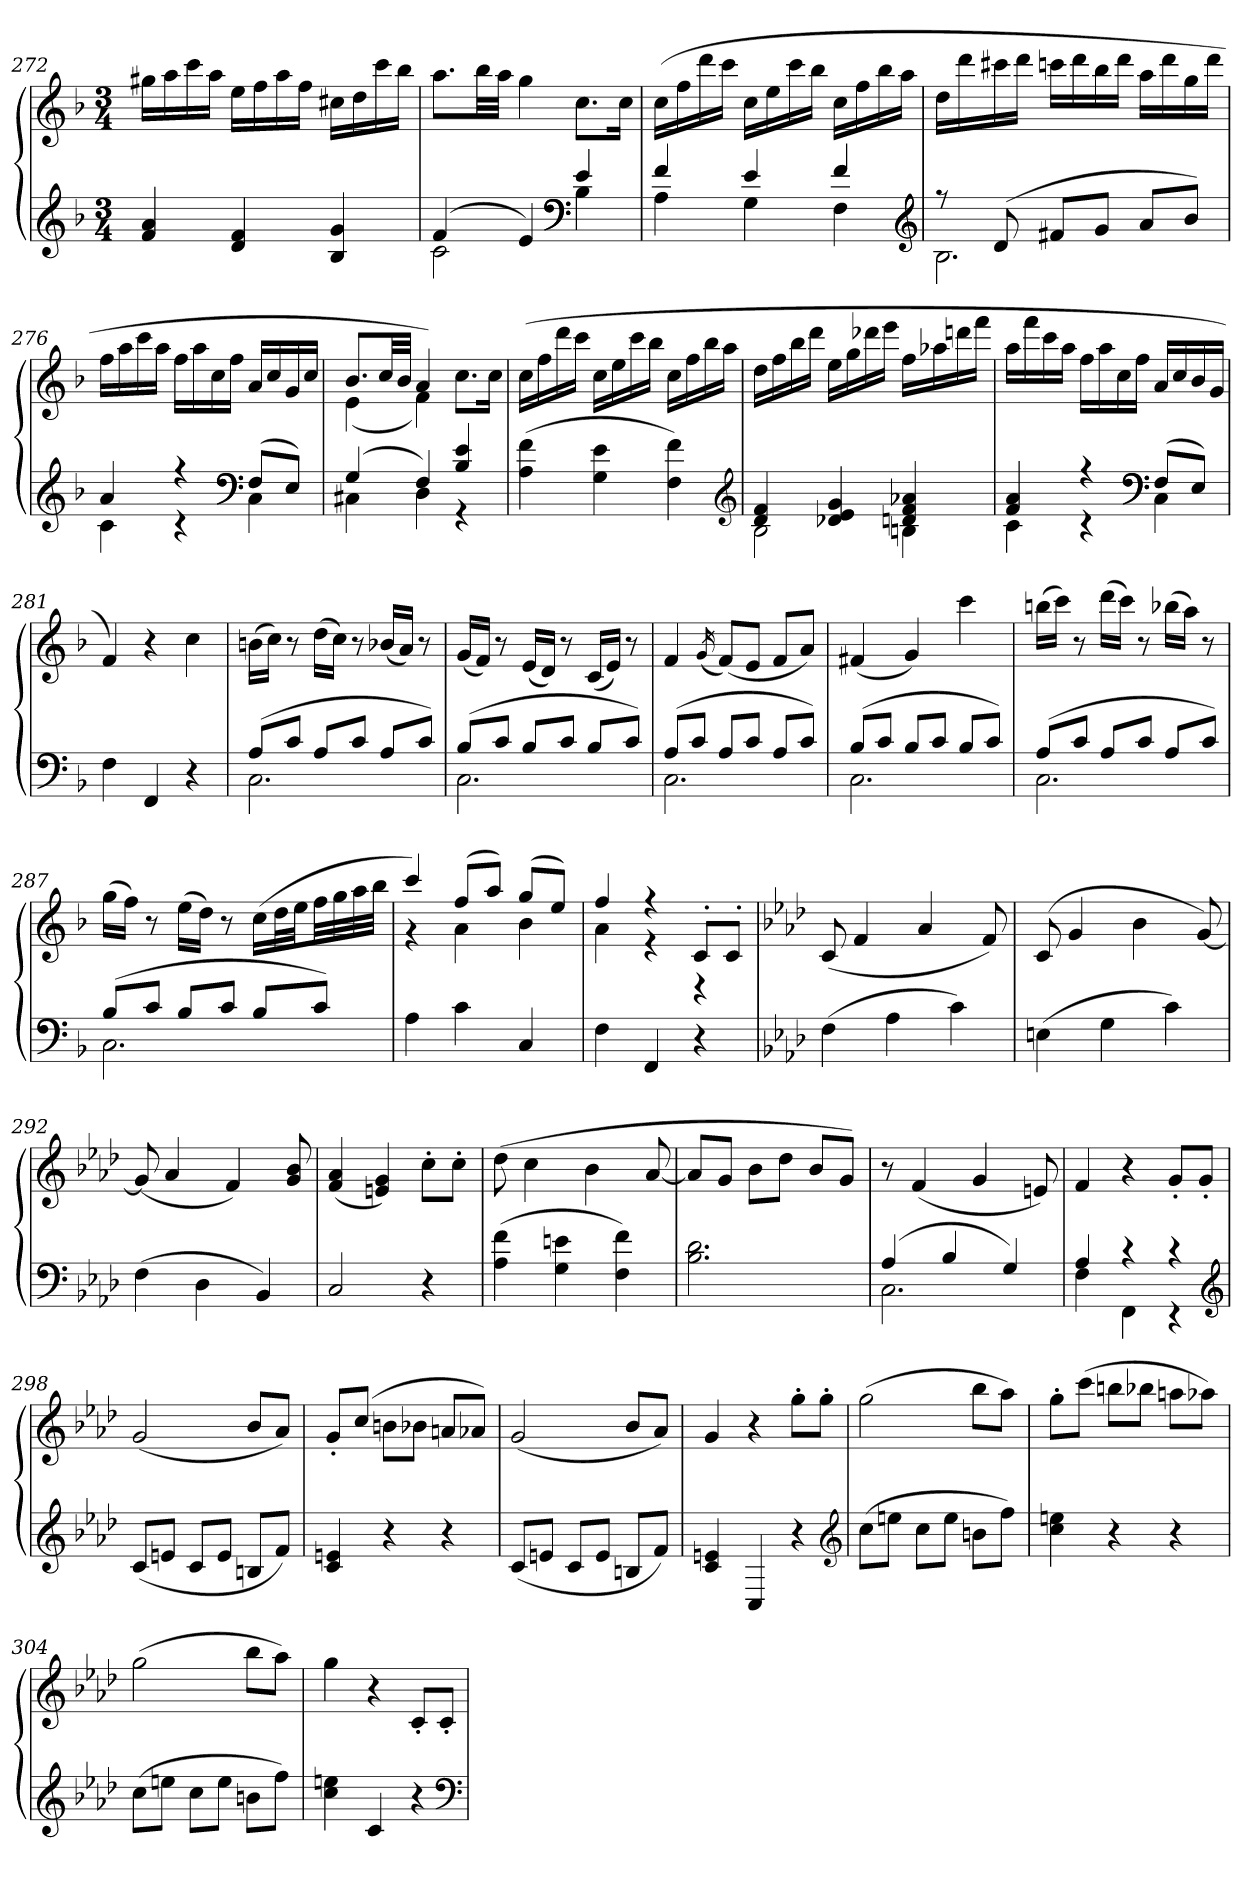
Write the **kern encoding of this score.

**kern	**kern
*part1	*part1
*staff2	*staff1
*clefG2	*clefG2
*k[b-]	*k[b-]
*M3/4	*M3/4
=272	=272
4f 4a	16gg#XLL
.	16aa
.	16ccc
.	16aaJJ
4d 4f	16eeLL
.	16ff
.	16aa
.	16ffJJ
4B- 4g	16cc#XLL
.	16dd
.	16ccc
.	16bb-JJ
=273	=273
*^	*
(4f	2c	8.aaL
.	.	32bb-LL
.	.	32aaJJJ
4e)	.	4gg
*clefF4	*	*
4e	4B-	8.ccL
.	.	16ccJk
=274	=274	=274
4f	4A	(16ccLL
.	.	16ff
.	.	16ddd
.	.	16cccJJ
4e	4G	16ccLL
.	.	16ee
.	.	16ccc
.	.	16bb-JJ
4f	4F	16ccLL
.	.	16ff
.	.	16bb-
.	.	16aaJJ
*clefG2	*	*
=275	=275	=275
8r	2.B-	16ddLL
.	.	16ddd
(8d	.	16ccc#X
.	.	16dddJJ
8f#XL	.	16cccnLL
.	.	16ddd
8gJ	.	16bb-
.	.	16dddJJ
8aL	.	16aaLL
.	.	16ddd
8b-J)	.	16gg
.	.	16dddJJ
=276	=276	=276
4a	4c	16ffLL
.	.	16aa
.	.	16ccc
.	.	16aaJJ
4r	4r	16ffLL
.	.	16aa
.	.	16cc
.	.	16ffJJ
*clefF4	*	*
(8FL	4C	16aLL
.	.	16cc
8EJ)	.	16g
.	.	16ccJJ
=277	=277	=277
*	*	*^
(4G	4C#X	8.b-L	(4e
.	.	32ccLL	.
.	.	32b-JJJ	.
4F)	4D	4a)	4f)
4B- 4e	4r	8.ccL	4ryy
.	.	16ccJk	.
*v	*v	*	*
*	*v	*v
=278	=278
(4A 4f	(16ccLL
.	16ff
.	16ddd
.	16cccJJ
4G 4e	16ccLL
.	16ee
.	16ccc
.	16bb-JJ
4F 4f)	16ccLL
.	16ff
.	16bb-
.	16aaJJ
*clefG2	*
=279	=279
*^	*
4d 4f	2B-	16ddLL
.	.	16ff
.	.	16bb-
.	.	16dddJJ
4d-X 4e 4g	.	16eeLL
.	.	16gg
.	.	16ddd-X
.	.	16eeeJJ
4dn 4f 4a-X	4Bn	16ffLL
.	.	16aa-X
.	.	16dddn
.	.	16fffJJ
=280	=280	=280
4f 4a	4c	16aaLL
.	.	16fff
.	.	16ccc
.	.	16aaJJ
4r	4r	16ffLL
.	.	16aa
.	.	16cc
.	.	16ffJJ
*clefF4	*	*
(8FL	4C	16aLL
.	.	16cc
8EJ)	.	16b-
.	.	16gJJ
*v	*v	*
=281	=281
4F	4f)
4FF	4r
4r	4cc
=282	=282
*^	*
(8AL	2.C	(16bnLL
.	.	16ccJJ)
8cJ	.	8r
8AL	.	(16ddLL
.	.	16ccJJ)
8cJ	.	8r
8AL	.	(16b-XLL
.	.	16aJJ)
8cJ)	.	8r
=283	=283	=283
(8B-L	2.C	(16gLL
.	.	16fJJ)
8cJ	.	8r
8B-L	.	(16eLL
.	.	16dJJ)
8cJ	.	8r
8B-L	.	(16cLL
.	.	16eJJ)
8cJ)	.	8r
=284	=284	=284
(8AL	2.C	4f
8cJ	.	.
.	.	(16qg
8AL	.	(8fL)
8cJ	.	8eJ
8AL	.	8fL
8cJ)	.	8aJ)
=285	=285	=285
(8B-L	2.C	(4f#X
8cJ	.	.
8B-L	.	4g)
8cJ	.	.
8B-L	.	4ccc
8cJ)	.	.
=286	=286	=286
(8AL	2.C	(16bbnLL
.	.	16cccJJ)
8cJ	.	8r
8AL	.	(16dddLL
.	.	16cccJJ)
8cJ	.	8r
8AL	.	(16bb-XLL
.	.	16aaJJ)
8cJ)	.	8r
=287	=287	=287
(8B-L	2.C	(16ggLL
.	.	16ffJJ)
8cJ	.	8r
8B-L	.	(16eeLL
.	.	16ddJJ)
8cJ	.	8r
8B-L	.	(16ccLL
.	.	32ddL
.	.	32eeJJ
8cJ)	.	32ffLL
.	.	32gg
.	.	32aa
.	.	32bb-JJJ
*v	*v	*
=288	=288
*	*^
4A	4ccc)	4r
4c	(8ffL	4a
.	8aaJ)	.
4C	(8ggL	4b-
.	8eeJ)	.
=289	=289	=289
4F	4ff	4a
4FF	4r	4r
4r	8c'L	4r
.	8c'J	.
*	*v	*v
=290	=290
*k[b-e-a-d-]	*k[b-e-a-d-]
(4F	(8c
.	4f
4A-	.
.	4a-
4c)	.
.	8f)
=291	=291
(4En	(8c
.	4g
4G	.
.	4b-
4c)	.
.	[8g)
=292	=292
(4F	(8g]
.	4a-
4D-	.
.	4f)
4BB-)	.
.	8g 8b-
=293	=293
2C	(4f 4a-
.	4en 4g)
4r	8cc'L
.	8cc'J
=294	=294
(4A- 4f	(8dd-
.	4cc
4G 4en	.
.	4b-
4F 4f)	.
.	[8a-
=295	=295
2.B- 2.d-	8a-L]
.	8gJ
.	8b-L
.	8dd-J
.	8b-L
.	8gJ)
=296	=296
*^	*
(4A-	2.C	8r
.	.	(4f
4B-	.	.
.	.	4g
4G)	.	.
.	.	8en)
=297	=297	=297
4A-	4F	4f
4r	4FF	4r
4r	4r	8g'L
.	.	8g'J
*v	*v	*
*clefG2	*
=298	=298
(8cL	(2g
8enJ	.
8cL	.
8eJ	.
8BnL	8b-L
8fJ)	8a-J)
=299	=299
4c 4en	8g'L
.	(8ccJ
4r	8bnL
.	8b-XJ
4r	8anL
.	8a-XJ)
=300	=300
(8cL	(2g
8enJ	.
8cL	.
8eJ	.
8BnL	8b-L
8fJ)	8a-J)
=301	=301
4c 4en	4g
4C	4r
4r	8gg'L
.	8gg'J
*clefG2	*
=302	=302
(8ccL	(2gg
8eenJ	.
8ccL	.
8eeJ	.
8bnL	8bb-L
8ffJ)	8aa-J)
=303	=303
4cc 4een	8gg'L
.	(8cccJ
4r	8bbnL
.	8bb-XJ
4r	8aanL
.	8aa-XJ)
=304	=304
(8ccL	(2gg
8eenJ	.
8ccL	.
8eeJ	.
8bnL	8bb-L
8ffJ)	8aa-J)
=305	=305
4cc 4een	4gg
4c	4r
4r	8c'L
.	8c'J
*clefF4	*
=	=
*-	*-
